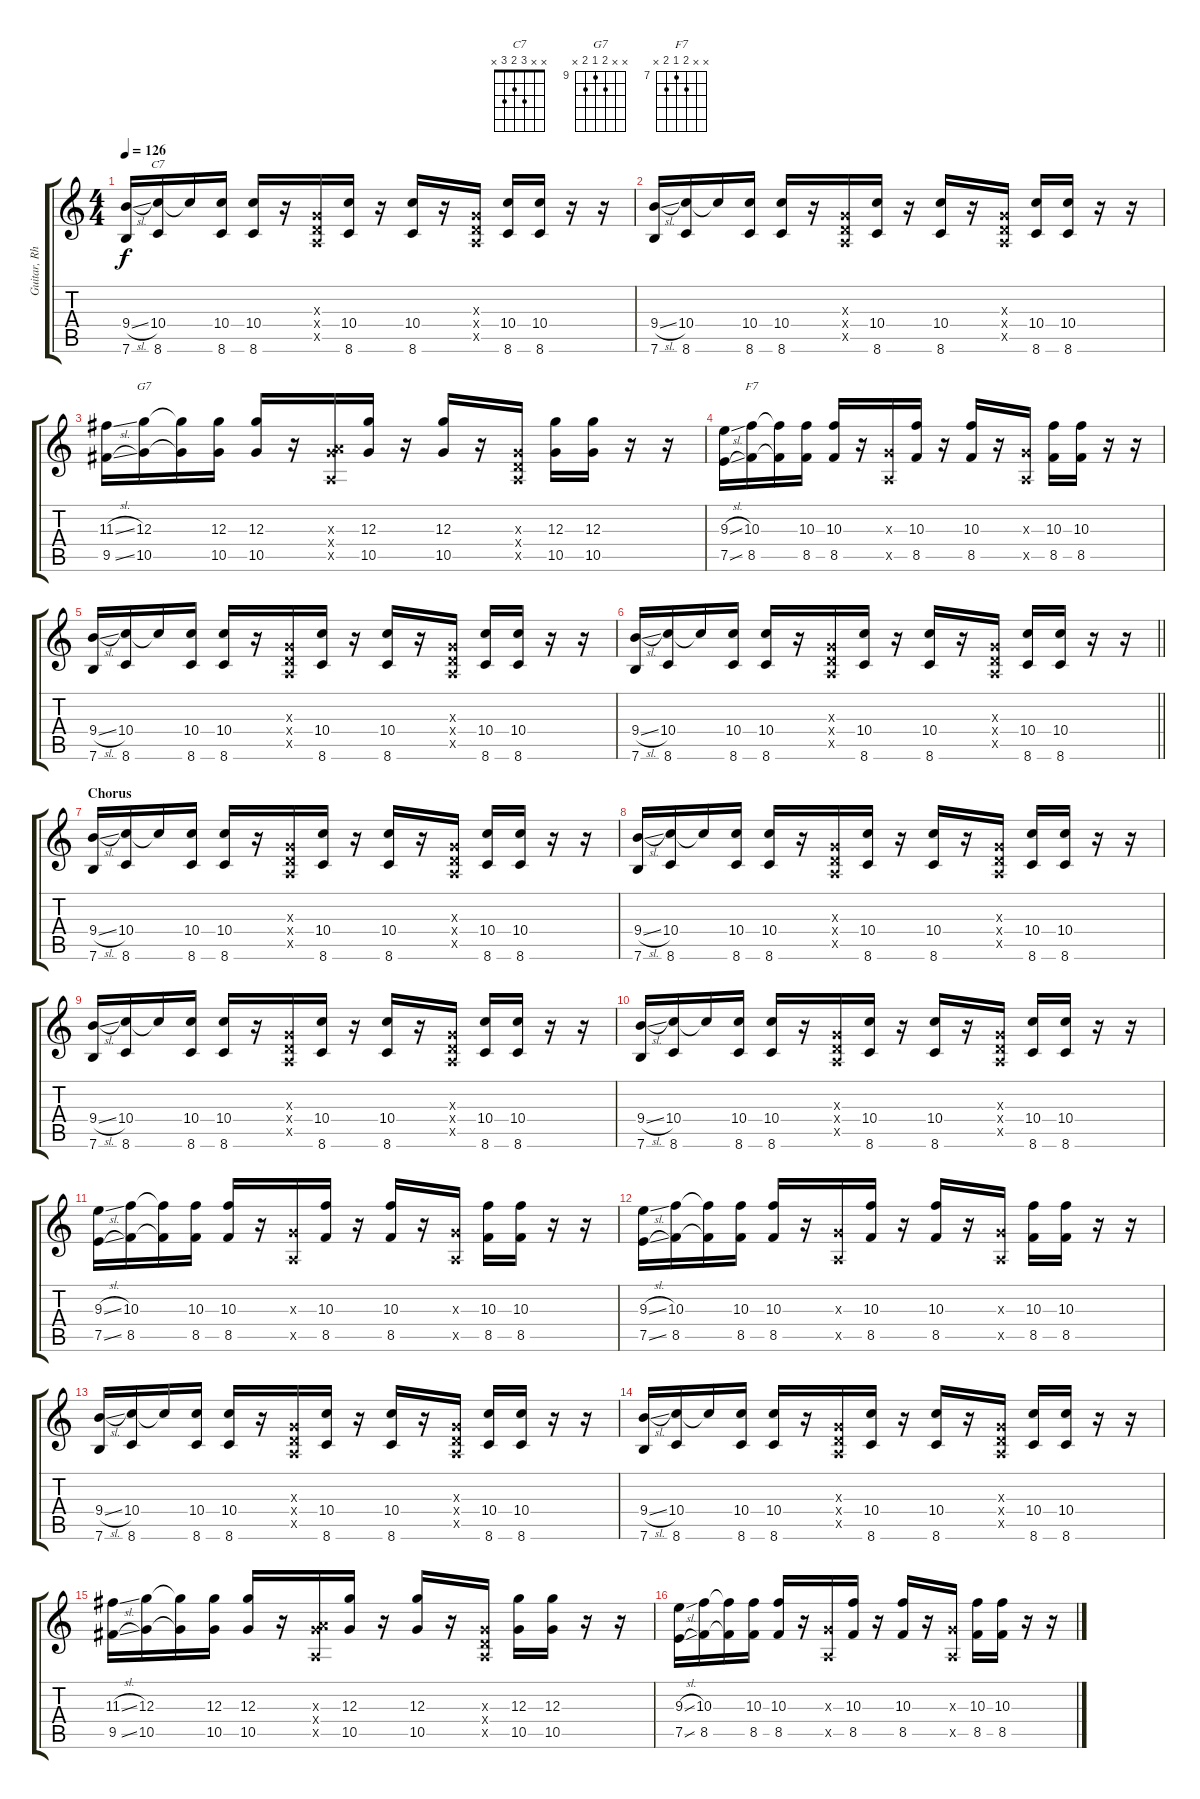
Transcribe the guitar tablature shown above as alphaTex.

\track ("Guitar, Rhythm 2" "Guitar, Rh") {instrument electricguitarclean}
\staff {score tabs}
\tuning (E4 B3 G3 D3 A2 E2) {hide}
\chord ("C7" x x 3 2 3 x)
\chord ("G7" x x 10 9 10 x) {firstfret 9}
\chord ("F7" x x 8 7 8 x) {firstfret 7}
\ts (4 4)
\tempo 126
\clef g2
\ks c
(9.4{sl} 7.6).16{dy f} (10.4 8.6).16{ch "C7"} 10.4{t}.16 (10.4 8.6).16 (10.4 8.6).16 r.16 (0.3{x} 0.4{x} 0.5{x}).16 (10.4 8.6).16 r.16 (10.4 8.6).16 r.16 (0.3{x} 0.4{x} 0.5{x}).16 (10.4 8.6).16 (10.4 8.6).16 r.16 r.16 |
(9.4{sl} 7.6).16 (10.4 8.6).16 10.4{t}.16 (10.4 8.6).16 (10.4 8.6).16 r.16 (0.3{x} 0.4{x} 0.5{x}).16 (10.4 8.6).16 r.16 (10.4 8.6).16 r.16 (0.3{x} 0.4{x} 0.5{x}).16 (10.4 8.6).16 (10.4 8.6).16 r.16 r.16 |
(11.3{sl} 9.5{sl}).16 (12.3 10.5).16{ch "G7"} (12.3{t} 10.5{t}).16 (12.3 10.5).16 (12.3 10.5).16 r.16 (0.3{x} 7.4{x} 0.5{x}).16 (12.3 10.5).16 r.16 (12.3 10.5).16 r.16 (0.3{x} 0.4{x} 0.5{x}).16 (12.3 10.5).16 (12.3 10.5).16 r.16 r.16 |
(9.3{sl} 7.5{sl}).16 (10.3 8.5).16{ch "F7"} (10.3{t} 8.5{t}).16 (10.3 8.5).16 (10.3 8.5).16 r.16 (0.3{x} 0.5{x}).16 (10.3 8.5).16 r.16 (10.3 8.5).16 r.16 (0.3{x} 0.5{x}).16 (10.3 8.5).16 (10.3 8.5).16 r.16 r.16 |
(9.4{sl} 7.6).16 (10.4 8.6).16 10.4{t}.16 (10.4 8.6).16 (10.4 8.6).16 r.16 (0.3{x} 0.4{x} 0.5{x}).16 (10.4 8.6).16 r.16 (10.4 8.6).16 r.16 (0.3{x} 0.4{x} 0.5{x}).16 (10.4 8.6).16 (10.4 8.6).16 r.16 r.16 |
\barLineRight lightlight
(9.4{sl} 7.6).16 (10.4 8.6).16 10.4{t}.16 (10.4 8.6).16 (10.4 8.6).16 r.16 (0.3{x} 0.4{x} 0.5{x}).16 (10.4 8.6).16 r.16 (10.4 8.6).16 r.16 (0.3{x} 0.4{x} 0.5{x}).16 (10.4 8.6).16 (10.4 8.6).16 r.16 r.16 |
\section ("" "Chorus")
(9.4{sl} 7.6).16 (10.4 8.6).16 10.4{t}.16 (10.4 8.6).16 (10.4 8.6).16 r.16 (0.3{x} 0.4{x} 0.5{x}).16 (10.4 8.6).16 r.16 (10.4 8.6).16 r.16 (0.3{x} 0.4{x} 0.5{x}).16 (10.4 8.6).16 (10.4 8.6).16 r.16 r.16 |
(9.4{sl} 7.6).16 (10.4 8.6).16 10.4{t}.16 (10.4 8.6).16 (10.4 8.6).16 r.16 (0.3{x} 0.4{x} 0.5{x}).16 (10.4 8.6).16 r.16 (10.4 8.6).16 r.16 (0.3{x} 0.4{x} 0.5{x}).16 (10.4 8.6).16 (10.4 8.6).16 r.16 r.16 |
(9.4{sl} 7.6).16 (10.4 8.6).16 10.4{t}.16 (10.4 8.6).16 (10.4 8.6).16 r.16 (0.3{x} 0.4{x} 0.5{x}).16 (10.4 8.6).16 r.16 (10.4 8.6).16 r.16 (0.3{x} 0.4{x} 0.5{x}).16 (10.4 8.6).16 (10.4 8.6).16 r.16 r.16 |
(9.4{sl} 7.6).16 (10.4 8.6).16 10.4{t}.16 (10.4 8.6).16 (10.4 8.6).16 r.16 (0.3{x} 0.4{x} 0.5{x}).16 (10.4 8.6).16 r.16 (10.4 8.6).16 r.16 (0.3{x} 0.4{x} 0.5{x}).16 (10.4 8.6).16 (10.4 8.6).16 r.16 r.16 |
(9.3{sl} 7.5{sl}).16 (10.3 8.5).16 (10.3{t} 8.5{t}).16 (10.3 8.5).16 (10.3 8.5).16 r.16 (0.3{x} 0.5{x}).16 (10.3 8.5).16 r.16 (10.3 8.5).16 r.16 (0.3{x} 0.5{x}).16 (10.3 8.5).16 (10.3 8.5).16 r.16 r.16 |
(9.3{sl} 7.5{sl}).16 (10.3 8.5).16 (10.3{t} 8.5{t}).16 (10.3 8.5).16 (10.3 8.5).16 r.16 (0.3{x} 0.5{x}).16 (10.3 8.5).16 r.16 (10.3 8.5).16 r.16 (0.3{x} 0.5{x}).16 (10.3 8.5).16 (10.3 8.5).16 r.16 r.16 |
(9.4{sl} 7.6).16 (10.4 8.6).16 10.4{t}.16 (10.4 8.6).16 (10.4 8.6).16 r.16 (0.3{x} 0.4{x} 0.5{x}).16 (10.4 8.6).16 r.16 (10.4 8.6).16 r.16 (0.3{x} 0.4{x} 0.5{x}).16 (10.4 8.6).16 (10.4 8.6).16 r.16 r.16 |
(9.4{sl} 7.6).16 (10.4 8.6).16 10.4{t}.16 (10.4 8.6).16 (10.4 8.6).16 r.16 (0.3{x} 0.4{x} 0.5{x}).16 (10.4 8.6).16 r.16 (10.4 8.6).16 r.16 (0.3{x} 0.4{x} 0.5{x}).16 (10.4 8.6).16 (10.4 8.6).16 r.16 r.16 |
(11.3{sl} 9.5{sl}).16 (12.3 10.5).16 (12.3{t} 10.5{t}).16 (12.3 10.5).16 (12.3 10.5).16 r.16 (0.3{x} 7.4{x} 0.5{x}).16 (12.3 10.5).16 r.16 (12.3 10.5).16 r.16 (0.3{x} 0.4{x} 0.5{x}).16 (12.3 10.5).16 (12.3 10.5).16 r.16 r.16 |
(9.3{sl} 7.5{sl}).16 (10.3 8.5).16 (10.3{t} 8.5{t}).16 (10.3 8.5).16 (10.3 8.5).16 r.16 (0.3{x} 0.5{x}).16 (10.3 8.5).16 r.16 (10.3 8.5).16 r.16 (0.3{x} 0.5{x}).16 (10.3 8.5).16 (10.3 8.5).16 r.16 r.16
